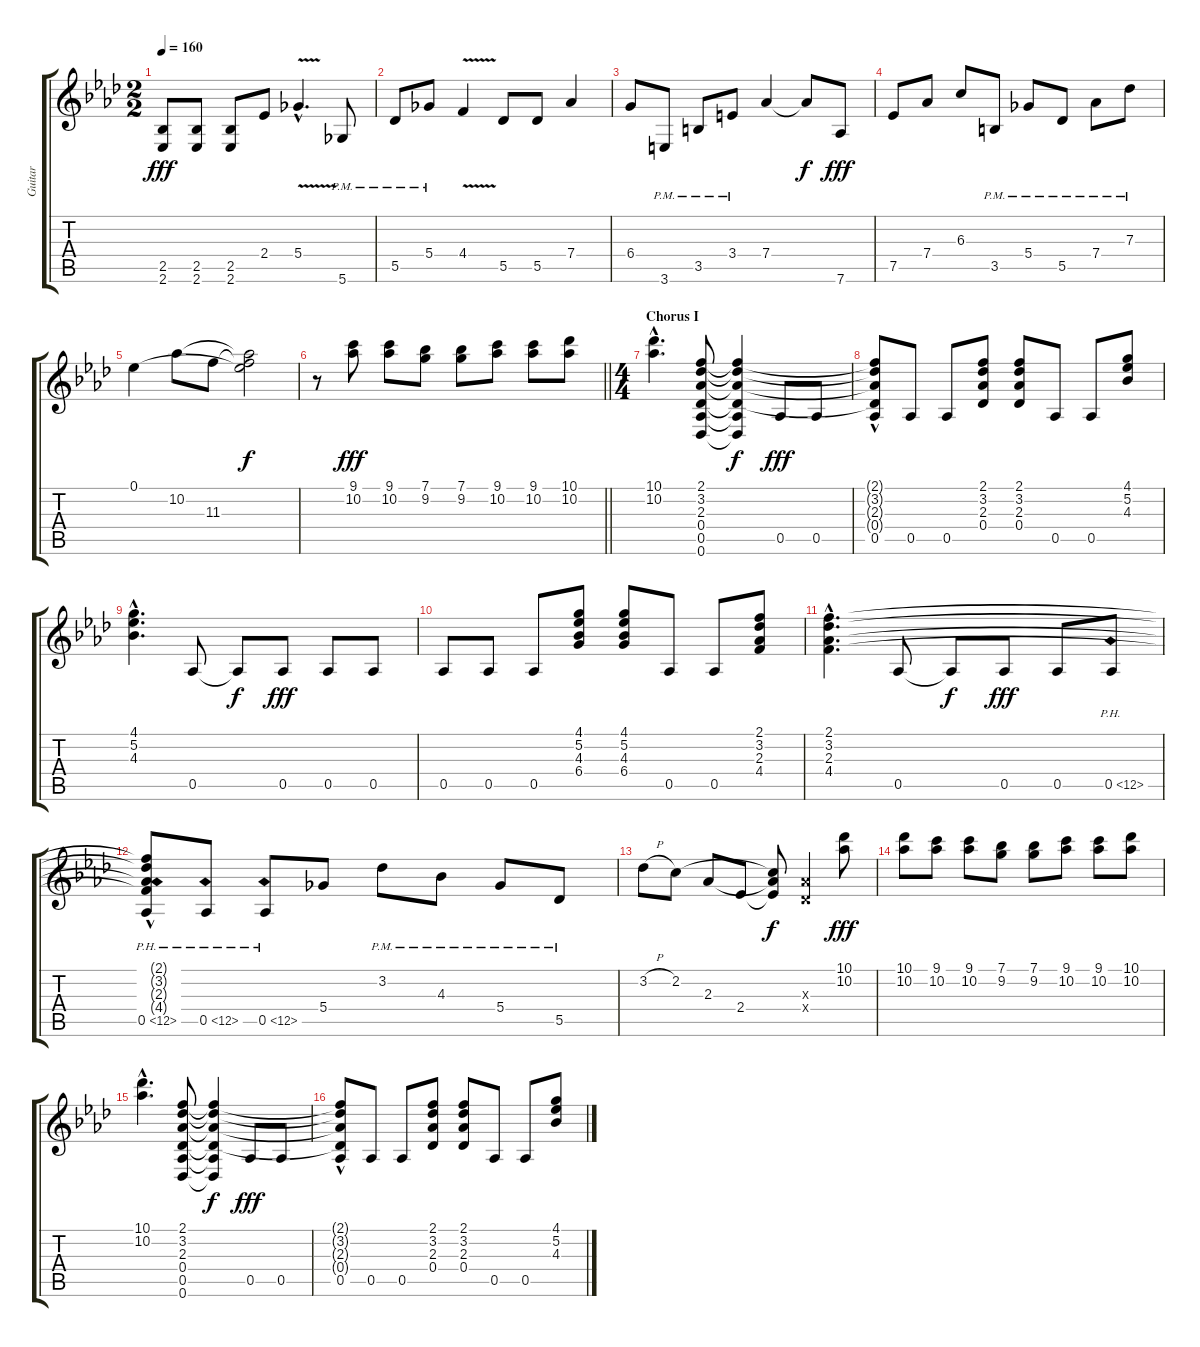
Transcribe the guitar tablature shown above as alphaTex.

\track ("Guitar" "Guitar") {instrument distortionguitar}
\staff {score tabs}
\tuning (Eb4 Bb3 Gb3 Db3 Ab2 Db2) {hide}
\ts (2 2)
\tempo 160
\clef g2
\ks ab
(2.5 2.6).8{dy fff} (2.5 2.6).8 (2.5 2.6).8 2.4.8 5.4{v hac}.4{d} 5.6{pm}.8 |
5.5{pm}.8 5.4{pm}.8 4.4{v}.4 5.5.8 5.5.8 7.4.4 |
6.4.8 3.6{pm}.8 3.5{pm}.8 3.4{pm}.8 7.4.4 7.4{t}.8{dy f} 7.6.8{dy fff} |
7.5.8 7.4.8 6.3.8 3.5{pm}.8 5.4{pm}.8 5.5{pm}.8 7.4{pm}.8 7.3{pm}.8 |
0.1.4 10.2.8 11.3.8 (0.1{t} 10.2{t} 11.3{t}).2{dy f} |
\barLineRight lightlight
r.8 (9.1 10.2).8{dy fff} (9.1 10.2).8 (7.1 9.2).8 (7.1 9.2).8 (9.1 10.2).8 (9.1 10.2).8 (10.1 10.2).8 |
\ts (4 4)
\section ("" "Chorus I")
(10.1{hac} 10.2{hac}).4{d} (2.1 3.2 2.3 0.4 0.5 0.6).8 (2.1{t} 3.2{t} 2.3{t} 0.4{t} 0.5{t} 0.6{t}).4{dy f} 0.5.8{dy fff} 0.5.8 |
(2.1{hac t} 3.2{hac t} 2.3{hac t} 0.4{hac t} 0.5).8 0.5.8 0.5.8 (2.1 3.2 2.3 0.4).8 (2.1 3.2 2.3 0.4).8 0.5.8 0.5.8 (4.1 5.2 4.3).8 |
(4.1{hac} 5.2{hac} 4.3{hac}).4{d} 0.5.8 0.5{t}.8{dy f} 0.5.8{dy fff} 0.5.8 0.5.8 |
0.5.8 0.5.8 0.5.8 (4.1 5.2 4.3 6.4).8 (4.1 5.2 4.3 6.4).8 0.5.8 0.5.8 (2.1 3.2 2.3 4.4).8 |
(2.1{hac} 3.2{hac} 2.3{hac} 4.4{hac}).4{d} 0.5.8 0.5{t}.8{dy f} 0.5.8{dy fff} 0.5.8 0.5{ph 12}.8 |
(2.1{hac t} 3.2{hac t} 2.3{hac t} 4.4{hac t} 0.5{ph 12}).8 0.5{ph 12}.8 0.5{ph 12}.8 5.4.8 3.2{pm}.8 4.3{pm}.8 5.4{pm}.8 5.5{pm}.8 |
3.2{h}.8 2.2.8 2.3.8 2.4.8 (2.2{t} 2.3{t} 2.4{t}).8{dy f} (2.3{x} 0.4{x}).4 (10.1 10.2).8{dy fff} |
(10.1 10.2).8 (9.1 10.2).8 (9.1 10.2).8 (7.1 9.2).8 (7.1 9.2).8 (9.1 10.2).8 (9.1 10.2).8 (10.1 10.2).8 |
(10.1{hac} 10.2{hac}).4{d} (2.1 3.2 2.3 0.4 0.5 0.6).8 (2.1{t} 3.2{t} 2.3{t} 0.4{t} 0.5{t} 0.6{t}).4{dy f} 0.5.8{dy fff} 0.5.8 |
(2.1{hac t} 3.2{hac t} 2.3{hac t} 0.4{hac t} 0.5).8 0.5.8 0.5.8 (2.1 3.2 2.3 0.4).8 (2.1 3.2 2.3 0.4).8 0.5.8 0.5.8 (4.1 5.2 4.3).8
